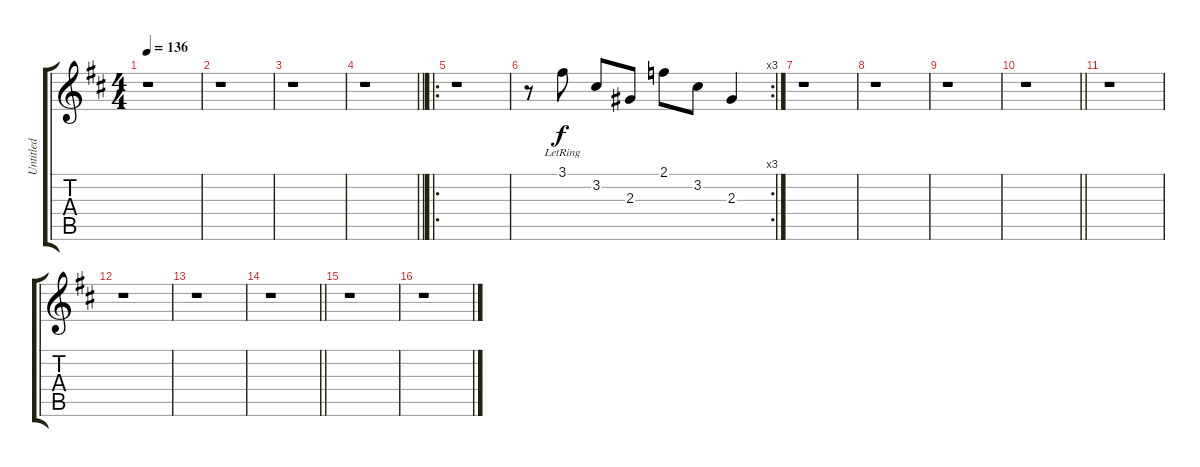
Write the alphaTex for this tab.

\track ("Untitled" "Untitled") {instrument electricguitarjazz}
\staff {score tabs}
\tuning (Eb4 Bb3 Gb3 Db3 Ab2 Eb2) {hide}
\ts (4 4)
\tempo 136
\clef g2
\ks d
r.1{dy f} |
r.1 |
r.1 |
\barLineRight lightlight
r.1 |
\ro
r.1 |
\rc 3
r.8 3.1{lr}.8 3.2.8 2.3.8 2.1.8 3.2.8 2.3.4 |
r.1 |
r.1 |
r.1 |
\barLineRight lightlight
r.1 |
r.1 |
r.1 |
r.1 |
\barLineRight lightlight
r.1 |
r.1 |
r.1
